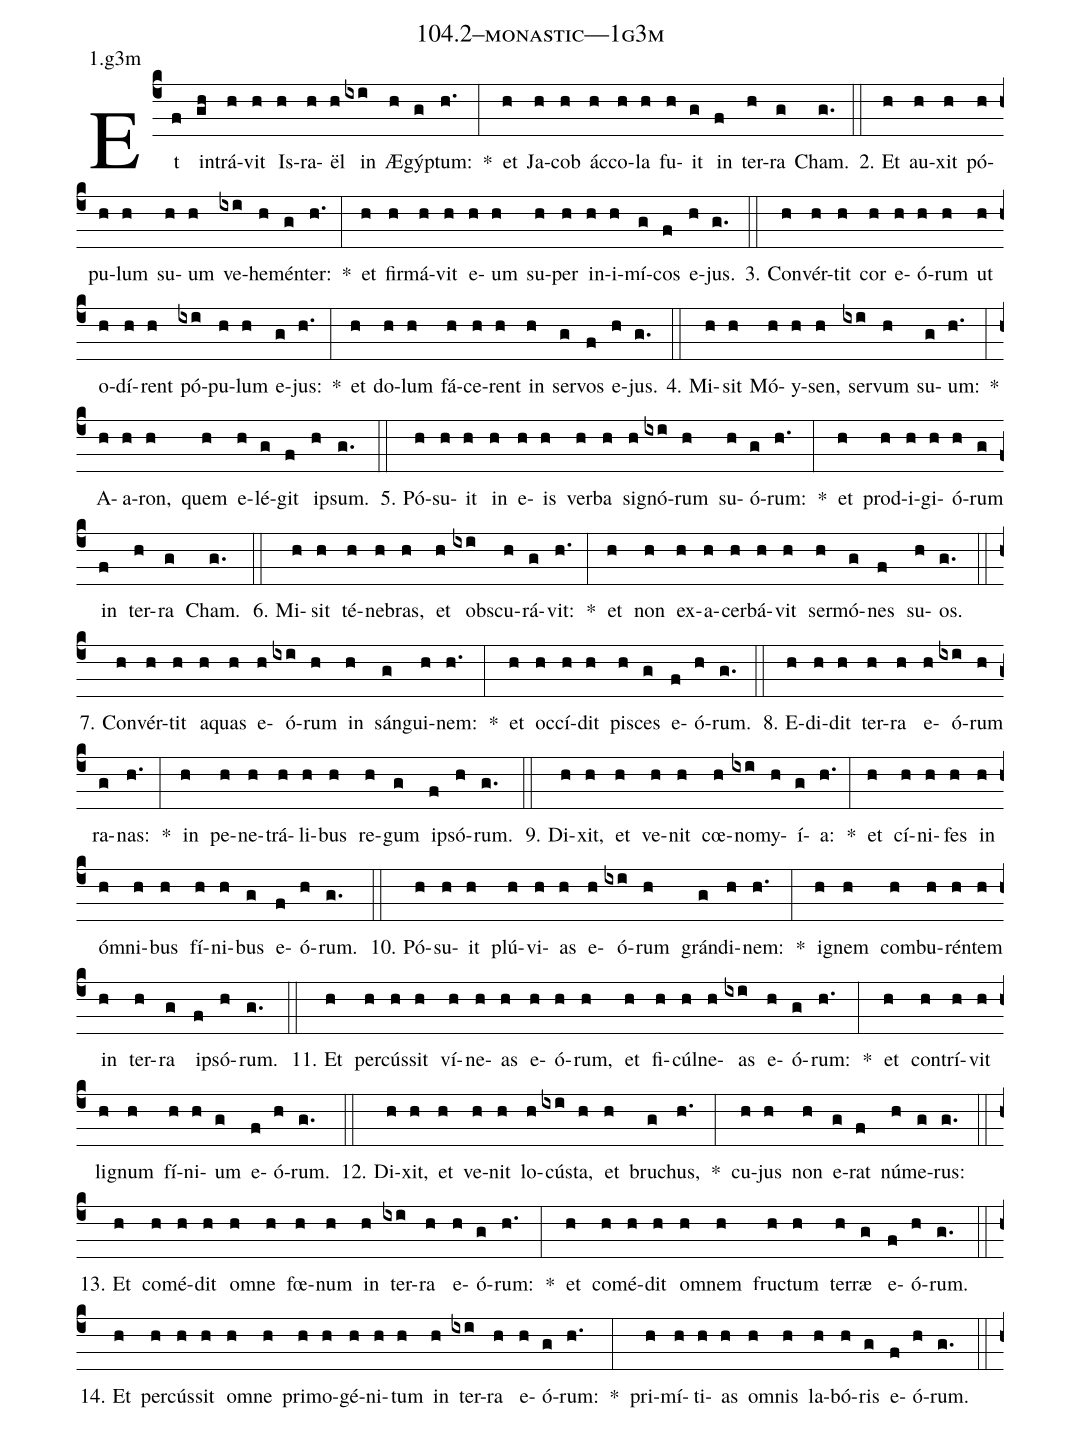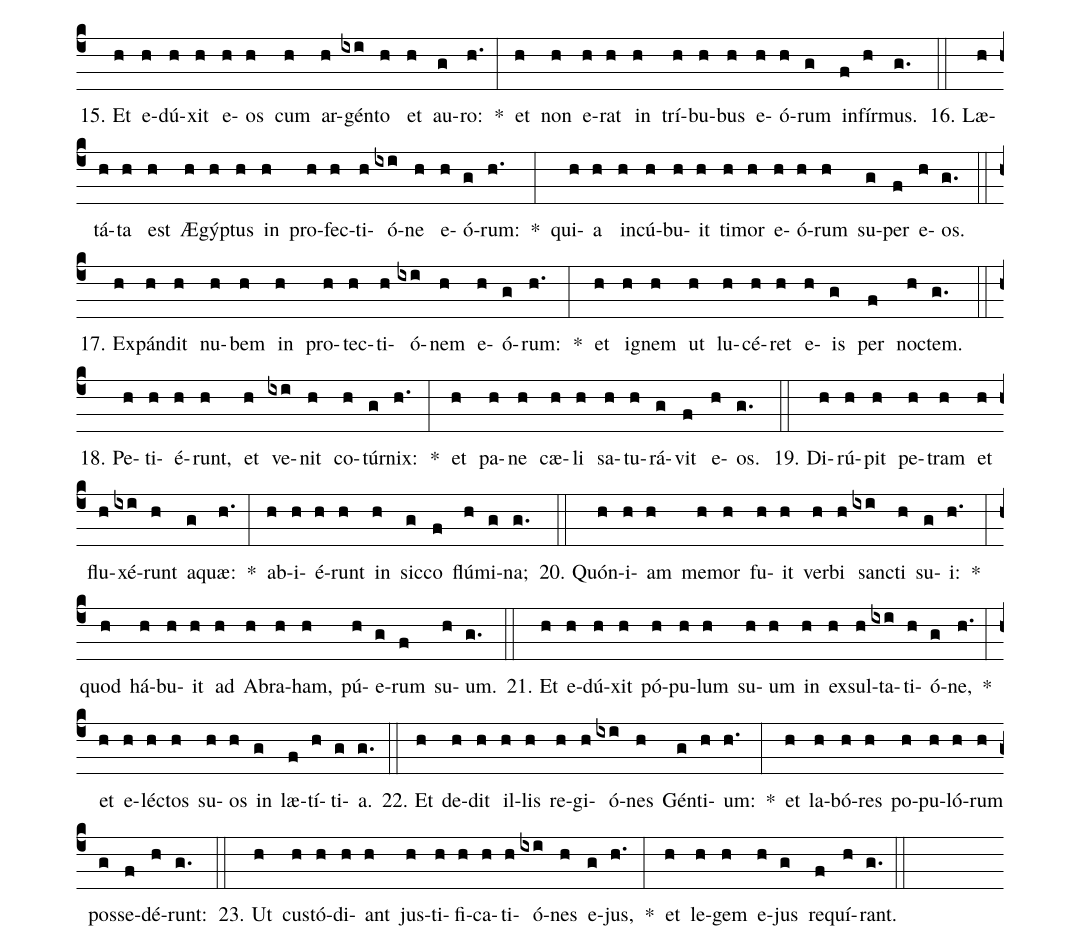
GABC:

name: 104.2--monastic---1g3m;
annotation: 1.g3m;
%%
(c4)Et(f) in(gh)trá(h)vit(h) Is(h)ra(h)ël(h) in(ixi) Æ(h)gýp(g)tum:(h.) *(:) et(h) Ja(h)cob(h) ác(h)co(h)la(h) fu(h)it(g) in(f) ter(h)ra(g) Cham.(g.) (::)
2. Et(h) au(h)xit(h) pó(h)pu(h)lum(h) su(h)um(h) ve(ixi)he(h)mén(g)ter:(h.) *(:) et(h) fir(h)má(h)vit(h) e(h)um(h) su(h)per(h) in(h)i(h)mí(g)cos(f) e(h)jus.(g.) (::)
3. Con(h)vér(h)tit(h) cor(h) e(h)ó(h)rum(h) ut(h) o(h)dí(h)rent(h) pó(ixi)pu(h)lum(h) e(g)jus:(h.) *(:) et(h) do(h)lum(h) fá(h)ce(h)rent(h) in(h) ser(g)vos(f) e(h)jus.(g.) (::)
4. Mi(h)sit(h) Mó(h)y(h)sen,(h) ser(ixi)vum(h) su(g)um:(h.) *(:) A(h)a(h)ron,(h) quem(h) e(h)lé(g)git(f) ip(h)sum.(g.) (::)
5. Pó(h)su(h)it(h) in(h) e(h)is(h) ver(h)ba(h) si(h)gnó(ixi)rum(h) su(h)ó(g)rum:(h.) *(:) et(h) prod(h)i(h)gi(h)ó(h)rum(g) in(f) ter(h)ra(g) Cham.(g.) (::)
6. Mi(h)sit(h) té(h)ne(h)bras,(h) et(h) obs(ixi)cu(h)rá(g)vit:(h.) *(:) et(h) non(h) ex(h)a(h)cer(h)bá(h)vit(h) ser(h)mó(g)nes(f) su(h)os.(g.) (::)
7. Con(h)vér(h)tit(h) a(h)quas(h) e(h)ó(ixi)rum(h) in(h) sán(g)gui(h)nem:(h.) *(:) et(h) oc(h)cí(h)dit(h) pi(h)sces(g) e(f)ó(h)rum.(g.) (::)
8. E(h)di(h)dit(h) ter(h)ra(h) e(h)ó(ixi)rum(h) ra(g)nas:(h.) *(:) in(h) pe(h)ne(h)trá(h)li(h)bus(h) re(h)gum(g) ip(f)só(h)rum.(g.) (::)
9. Di(h)xit,(h) et(h) ve(h)nit(h) cœ(h)no(ixi)my(h)í(g)a:(h.) *(:) et(h) cí(h)ni(h)fes(h) in(h) óm(h)ni(h)bus(h) fí(h)ni(h)bus(g) e(f)ó(h)rum.(g.) (::)
10. Pó(h)su(h)it(h) plú(h)vi(h)as(h) e(h)ó(ixi)rum(h) grán(g)di(h)nem:(h.) *(:) i(h)gnem(h) com(h)bu(h)rén(h)tem(h) in(h) ter(h)ra(g) ip(f)só(h)rum.(g.) (::)
11. Et(h) per(h)cús(h)sit(h) ví(h)ne(h)as(h) e(h)ó(h)rum,(h) et(h) fi(h)cúl(h)ne(h)as(ixi) e(h)ó(g)rum:(h.) *(:) et(h) con(h)trí(h)vit(h) li(h)gnum(h) fí(h)ni(h)um(g) e(f)ó(h)rum.(g.) (::)
12. Di(h)xit,(h) et(h) ve(h)nit(h) lo(h)cús(ixi)ta,(h) et(h) bru(g)chus,(h.) *(:) cu(h)jus(h) non(h) e(g)rat(f) nú(h)me(g)rus:(g.) (::)
13. Et(h) com(h)é(h)dit(h) om(h)ne(h) fœ(h)num(h) in(h) ter(ixi)ra(h) e(h)ó(g)rum:(h.) *(:) et(h) com(h)é(h)dit(h) om(h)nem(h) fruc(h)tum(h) ter(h)ræ(g) e(f)ó(h)rum.(g.) (::)
14. Et(h) per(h)cús(h)sit(h) om(h)ne(h) pri(h)mo(h)gé(h)ni(h)tum(h) in(h) ter(ixi)ra(h) e(h)ó(g)rum:(h.) *(:) pri(h)mí(h)ti(h)as(h) om(h)nis(h) la(h)bó(h)ris(g) e(f)ó(h)rum.(g.) (::)
15. Et(h) e(h)dú(h)xit(h) e(h)os(h) cum(h) ar(h)gén(ixi)to(h) et(h) au(g)ro:(h.) *(:) et(h) non(h) e(h)rat(h) in(h) trí(h)bu(h)bus(h) e(h)ó(h)rum(g) in(f)fír(h)mus.(g.) (::)
16. Læ(h)tá(h)ta(h) est(h) Æ(h)gýp(h)tus(h) in(h) pro(h)fec(h)ti(h)ó(ixi)ne(h) e(h)ó(g)rum:(h.) *(:) qui(h)a(h) in(h)cú(h)bu(h)it(h) ti(h)mor(h) e(h)ó(h)rum(h) su(g)per(f) e(h)os.(g.) (::)
17. Ex(h)pán(h)dit(h) nu(h)bem(h) in(h) pro(h)tec(h)ti(h)ó(ixi)nem(h) e(h)ó(g)rum:(h.) *(:) et(h) i(h)gnem(h) ut(h) lu(h)cé(h)ret(h) e(h)is(g) per(f) noc(h)tem.(g.) (::)
18. Pe(h)ti(h)é(h)runt,(h) et(h) ve(ixi)nit(h) co(h)túr(g)nix:(h.) *(:) et(h) pa(h)ne(h) cæ(h)li(h) sa(h)tu(h)rá(g)vit(f) e(h)os.(g.) (::)
19. Di(h)rú(h)pit(h) pe(h)tram(h) et(h) flu(h)xé(ixi)runt(h) a(g)quæ:(h.) *(:) ab(h)i(h)é(h)runt(h) in(h) sic(g)co(f) flú(h)mi(g)na;(g.) (::)
20. Quón(h)i(h)am(h) me(h)mor(h) fu(h)it(h) ver(h)bi(h) sanc(ixi)ti(h) su(g)i:(h.) *(:) quod(h) há(h)bu(h)it(h) ad(h) A(h)bra(h)ham,(h) pú(h)e(g)rum(f) su(h)um.(g.) (::)
21. Et(h) e(h)dú(h)xit(h) pó(h)pu(h)lum(h) su(h)um(h) in(h) ex(h)sul(h)ta(ixi)ti(h)ó(g)ne,(h.) *(:) et(h) e(h)léc(h)tos(h) su(h)os(h) in(g) læ(f)tí(h)ti(g)a.(g.) (::)
22. Et(h) de(h)dit(h) il(h)lis(h) re(h)gi(h)ó(ixi)nes(h) Gén(g)ti(h)um:(h.) *(:) et(h) la(h)bó(h)res(h) po(h)pu(h)ló(h)rum(h) pos(g)se(f)dé(h)runt:(g.) (::)
23. Ut(h) cus(h)tó(h)di(h)ant(h) jus(h)ti(h)fi(h)ca(h)ti(h)ó(ixi)nes(h) e(g)jus,(h.) *(:) et(h) le(h)gem(h) e(h)jus(g) re(f)quí(h)rant.(g.) (::)
